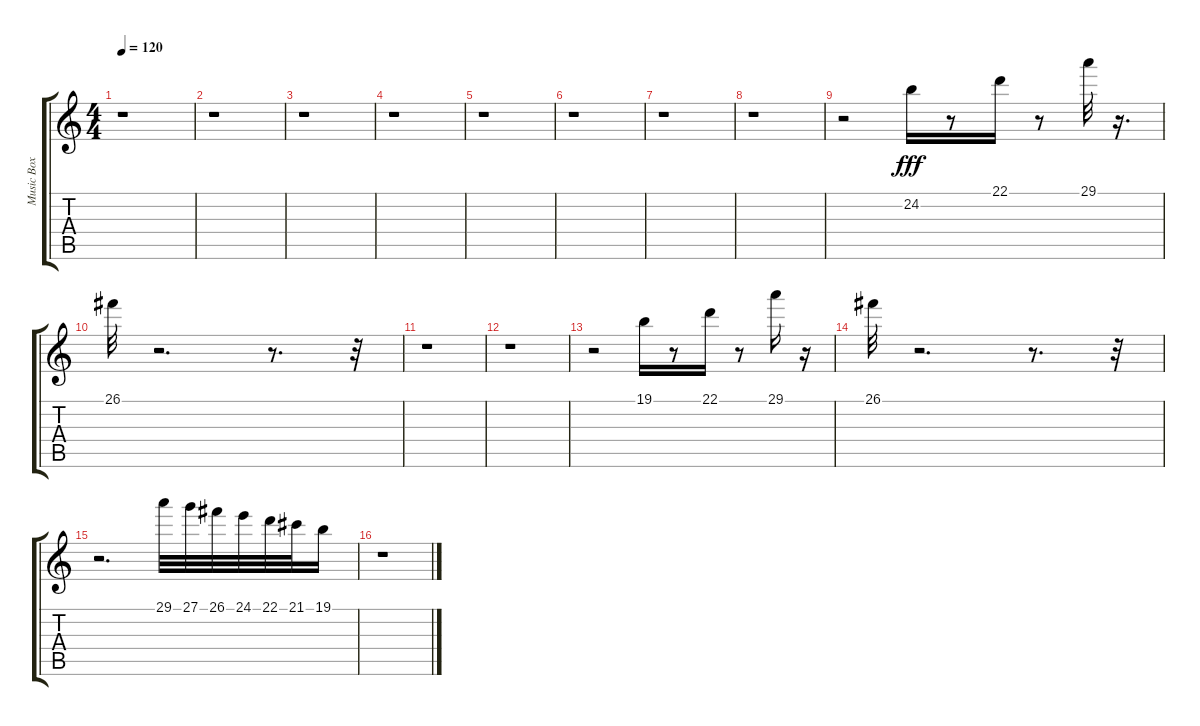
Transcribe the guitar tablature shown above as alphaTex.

\track ("Music Box " "Music Box ") {instrument pad1newage}
\staff {score tabs}
\tuning (E4 B3 G3 D3 A2 E2) {hide}
\ts (4 4)
\tempo 120
\clef g2
\ks c
r.1{dy fff} |
r.1 |
r.1 |
r.1 |
r.1 |
r.1 |
r.1 |
r.1 |
r.2 24.2.16 r.8 22.1.16 r.8 29.1.32 r.16{d} |
26.1.32 r.2{d} r.8{d} r.32 |
r.1 |
r.1 |
r.2 19.1.16 r.8 22.1.16 r.8 29.1.16 r.16 |
26.1.32 r.2{d} r.8{d} r.32 |
r.2{d} 29.1.32 27.1.32 26.1.32 24.1.32 22.1.32 21.1.32 19.1.16 |
r.1
